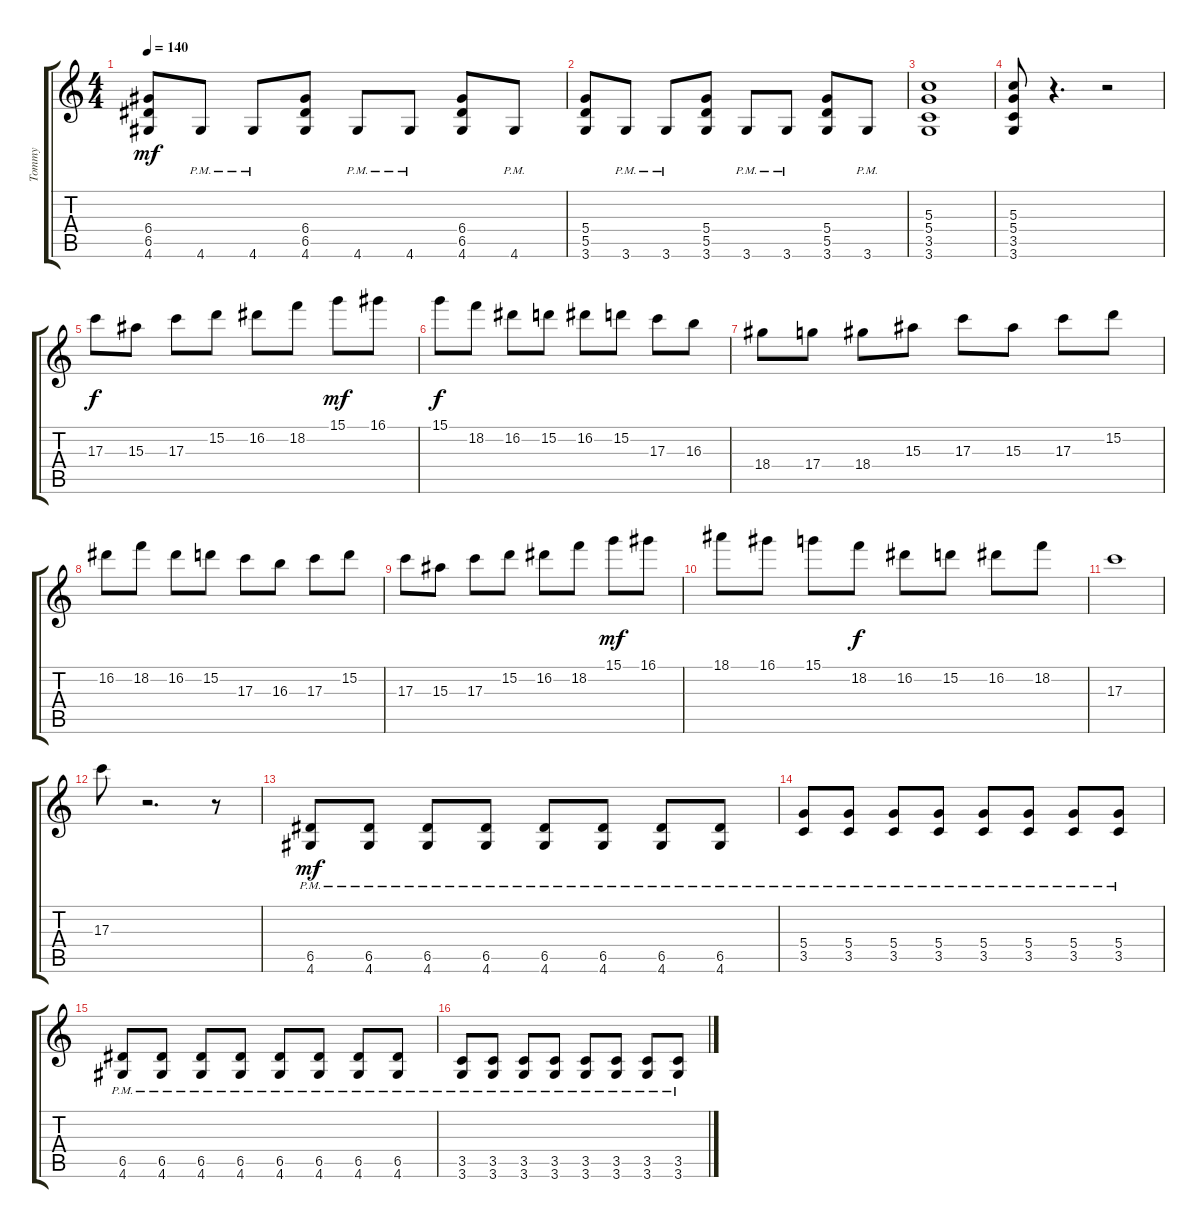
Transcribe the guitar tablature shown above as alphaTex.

\track ("Tommy" "Tommy") {instrument distortionguitar}
\staff {score tabs}
\tuning (E4 B3 G3 D3 A2 E2) {hide}
\ts (4 4)
\tempo 140
\clef g2
\ks c
(6.4 6.5 4.6).8{dy mf} 4.6{pm}.8 4.6{pm}.8 (6.4 6.5 4.6).8 4.6{pm}.8 4.6{pm}.8 (6.4 6.5 4.6).8 4.6{pm}.8 |
(5.4 5.5 3.6).8 3.6{pm}.8 3.6{pm}.8 (5.4 5.5 3.6).8 3.6{pm}.8 3.6{pm}.8 (5.4 5.5 3.6).8 3.6{pm}.8 |
(5.3 5.4 3.5 3.6).1 |
(5.3 5.4 3.5 3.6).8 r.4{d} r.2 |
17.3.8{dy f} 15.3.8 17.3.8 15.2.8 16.2.8 18.2.8 15.1.8{dy mf} 16.1.8 |
15.1.8{dy f} 18.2.8 16.2.8 15.2.8 16.2.8 15.2.8 17.3.8 16.3.8 |
18.4.8 17.4.8 18.4.8 15.3.8 17.3.8 15.3.8 17.3.8 15.2.8 |
16.2.8 18.2.8 16.2.8 15.2.8 17.3.8 16.3.8 17.3.8 15.2.8 |
17.3.8 15.3.8 17.3.8 15.2.8 16.2.8 18.2.8 15.1.8{dy mf} 16.1.8 |
18.1.8 16.1.8 15.1.8 18.2.8{dy f} 16.2.8 15.2.8 16.2.8 18.2.8 |
17.3.1 |
17.3.8 r.2{d} r.8 |
(6.5{pm} 4.6{pm}).8{dy mf} (6.5{pm} 4.6{pm}).8 (6.5{pm} 4.6{pm}).8 (6.5{pm} 4.6{pm}).8 (6.5{pm} 4.6{pm}).8 (6.5{pm} 4.6{pm}).8 (6.5{pm} 4.6{pm}).8 (6.5{pm} 4.6{pm}).8 |
(5.4{pm} 3.5{pm}).8 (5.4{pm} 3.5{pm}).8 (5.4{pm} 3.5{pm}).8 (5.4{pm} 3.5{pm}).8 (5.4{pm} 3.5{pm}).8 (5.4{pm} 3.5{pm}).8 (5.4{pm} 3.5{pm}).8 (5.4{pm} 3.5{pm}).8 |
(6.5{pm} 4.6{pm}).8 (6.5{pm} 4.6{pm}).8 (6.5{pm} 4.6{pm}).8 (6.5{pm} 4.6{pm}).8 (6.5{pm} 4.6{pm}).8 (6.5{pm} 4.6{pm}).8 (6.5{pm} 4.6{pm}).8 (6.5{pm} 4.6{pm}).8 |
(3.5{pm} 3.6{pm}).8 (3.5{pm} 3.6{pm}).8 (3.5{pm} 3.6{pm}).8 (3.5{pm} 3.6{pm}).8 (3.5{pm} 3.6{pm}).8 (3.5{pm} 3.6{pm}).8 (3.5{pm} 3.6{pm}).8 (3.5{pm} 3.6{pm}).8
